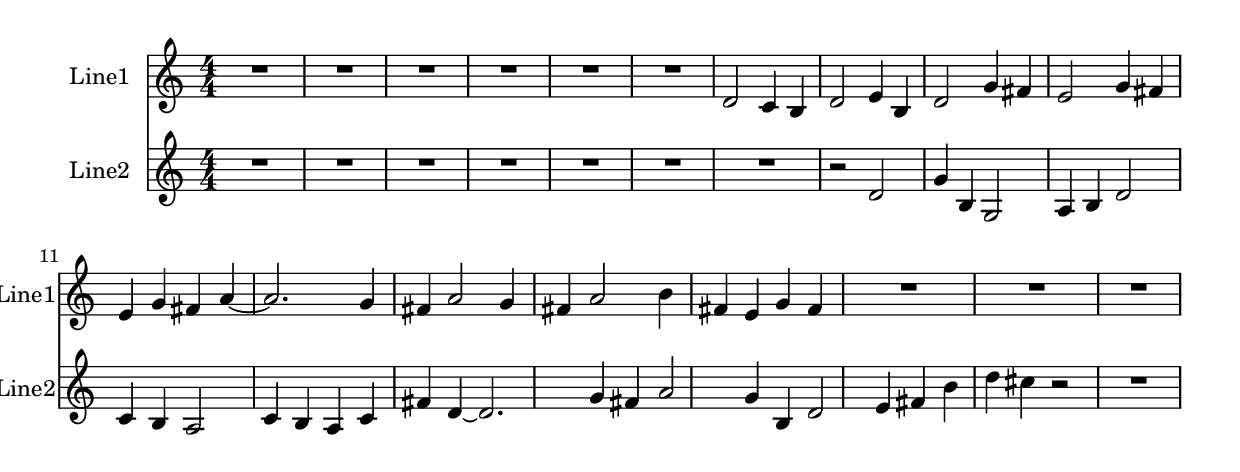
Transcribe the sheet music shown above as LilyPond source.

% 2016-08-22 22:54

\version "2.18.2"
\language "english"

\header {}

\layout {}

\paper {}

\score {
    \new Score <<
        \context Staff = "line1" {
            \set Staff.instrumentName = \markup { Line1 }
            \set Staff.shortInstrumentName = \markup { Line1 }
            {
                {
                    {
                        \numericTimeSignature
                        \time 4/4
                        \bar "||"
                        \accidentalStyle modern-cautionary
                        R1 * 6
                    }
                    {
                        d'2
                        c'4
                        b4
                        d'2
                        e'4
                        b4
                        d'2
                        g'4
                        fs'4
                        e'2
                        g'4
                        fs'4
                        e'4
                        g'4
                        fs'4
                        a'4 ~
                        a'2.
                        g'4
                        fs'4
                        a'2
                        g'4
                        fs'4
                        a'2
                        b'4
                        fs'4
                        e'4
                        g'4
                        fs'4
                    }
                }
                {
                    R1 * 3
                }
            }
        }
        \context Staff = "line2" {
            \set Staff.instrumentName = \markup { Line2 }
            \set Staff.shortInstrumentName = \markup { Line2 }
            {
                {
                    {
                        \numericTimeSignature
                        \time 4/4
                        \bar "||"
                        \accidentalStyle modern-cautionary
                        R1 * 7
                        r2
                    }
                    {
                        d'2
                        g'4
                        b4
                        g2
                        a4
                        b4
                        d'2
                        c'4
                        b4
                        a2
                        c'4
                        b4
                        a4
                        c'4
                        fs'4
                        d'4 ~
                        d'2.
                        g'4
                        fs'4
                        a'2
                        g'4
                        b4
                        d'2
                        e'4
                        fs'4
                        b'4
                        d''4
                        cs''4
                    }
                }
                {
                    r2
                    R1
                }
            }
        }
    >>
}